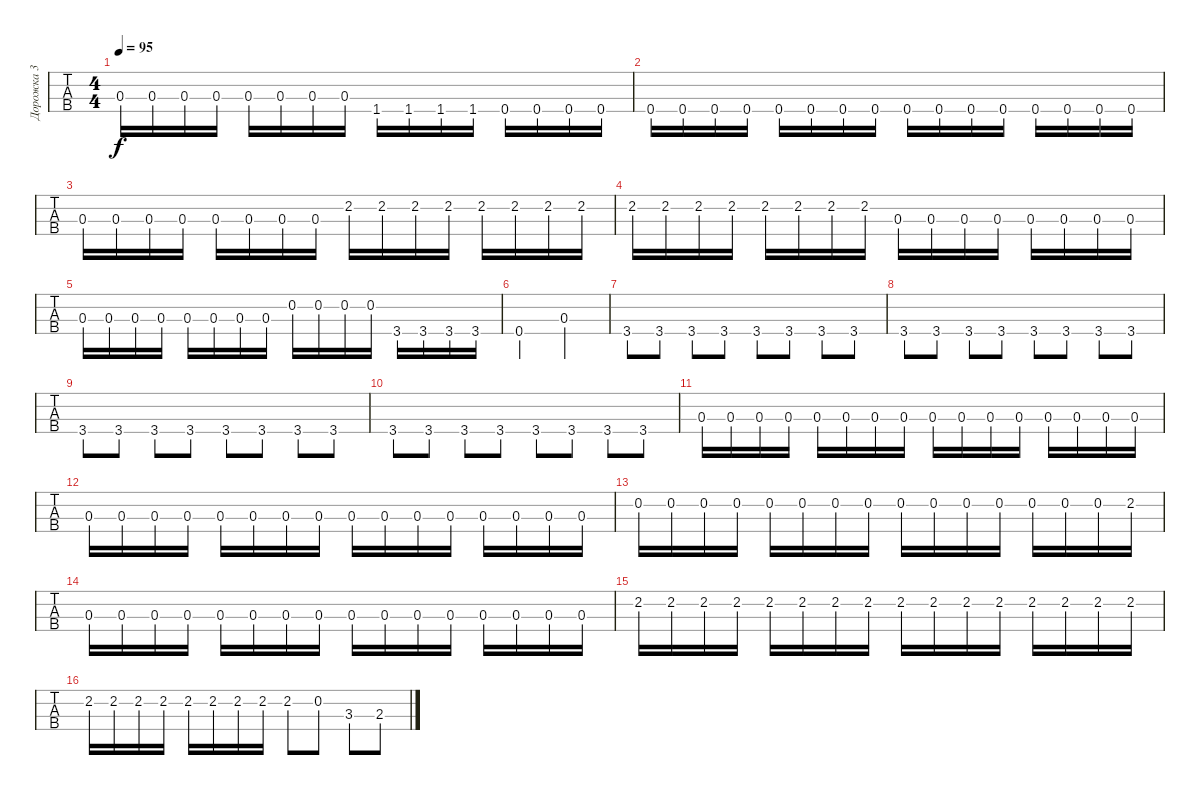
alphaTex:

\track ("Дорожка 3" "Дорожка 3") {instrument electricbassfinger}
\staff {tabs}
\tuning (G2 D2 A1 E1) {hide}
\ts (4 4)
\tempo 95
\clef f4
\ks c
0.3.16{dy f} 0.3.16 0.3.16 0.3.16 0.3.16 0.3.16 0.3.16 0.3.16 1.4.16 1.4.16 1.4.16 1.4.16 0.4.16 0.4.16 0.4.16 0.4.16 |
0.4.16 0.4.16 0.4.16 0.4.16 0.4.16 0.4.16 0.4.16 0.4.16 0.4.16 0.4.16 0.4.16 0.4.16 0.4.16 0.4.16 0.4.16 0.4.16 |
0.3.16 0.3.16 0.3.16 0.3.16 0.3.16 0.3.16 0.3.16 0.3.16 2.2.16 2.2.16 2.2.16 2.2.16 2.2.16 2.2.16 2.2.16 2.2.16 |
2.2.16 2.2.16 2.2.16 2.2.16 2.2.16 2.2.16 2.2.16 2.2.16 0.3.16 0.3.16 0.3.16 0.3.16 0.3.16 0.3.16 0.3.16 0.3.16 |
0.3.16 0.3.16 0.3.16 0.3.16 0.3.16 0.3.16 0.3.16 0.3.16 0.2.16 0.2.16 0.2.16 0.2.16 3.4.16 3.4.16 3.4.16 3.4.16 |
0.4.2 0.3{st}.2 |
3.4.8 3.4.8 3.4.8 3.4.8 3.4.8 3.4.8 3.4.8 3.4.8 |
3.4.8 3.4.8 3.4.8 3.4.8 3.4.8 3.4.8 3.4.8 3.4.8 |
3.4.8 3.4.8 3.4.8 3.4.8 3.4.8 3.4.8 3.4.8 3.4.8 |
3.4.8 3.4.8 3.4.8 3.4.8 3.4.8 3.4.8 3.4.8 3.4.8 |
0.3.16 0.3.16 0.3.16 0.3.16 0.3.16 0.3.16 0.3.16 0.3.16 0.3.16 0.3.16 0.3.16 0.3.16 0.3.16 0.3.16 0.3.16 0.3.16 |
0.3.16 0.3.16 0.3.16 0.3.16 0.3.16 0.3.16 0.3.16 0.3.16 0.3.16 0.3.16 0.3.16 0.3.16 0.3.16 0.3.16 0.3.16 0.3.16 |
0.2.16 0.2.16 0.2.16 0.2.16 0.2.16 0.2.16 0.2.16 0.2.16 0.2.16 0.2.16 0.2.16 0.2.16 0.2.16 0.2.16 0.2.16 2.2.16 |
0.3.16 0.3.16 0.3.16 0.3.16 0.3.16 0.3.16 0.3.16 0.3.16 0.3.16 0.3.16 0.3.16 0.3.16 0.3.16 0.3.16 0.3.16 0.3.16 |
2.2.16 2.2.16 2.2.16 2.2.16 2.2.16 2.2.16 2.2.16 2.2.16 2.2.16 2.2.16 2.2.16 2.2.16 2.2.16 2.2.16 2.2.16 2.2.16 |
2.2.16 2.2.16 2.2.16 2.2.16 2.2.16 2.2.16 2.2.16 2.2.16 2.2.8 0.2.8 3.3.8 2.3.8
